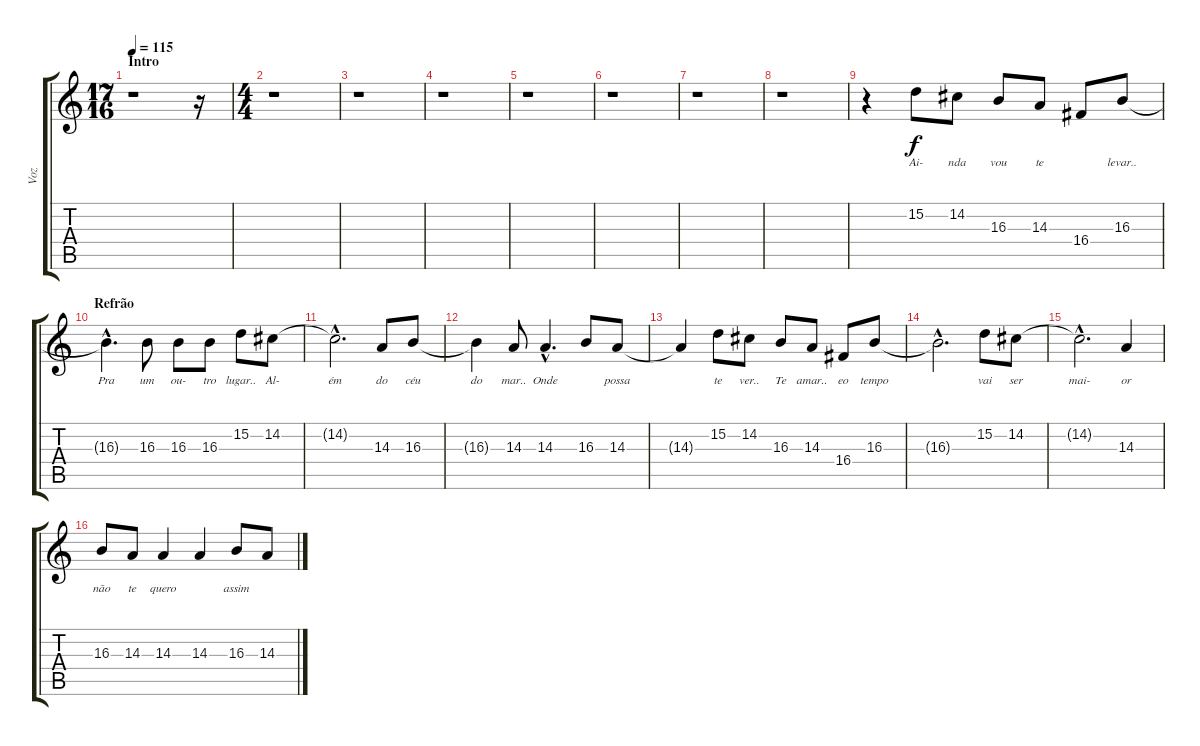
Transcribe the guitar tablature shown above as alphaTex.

\track ("Voz" "Voz") {instrument tenorsax}
\staff {score tabs}
\tuning (E4 B3 G3 D3 A2 E2) {hide}
\ts (17 16)
\section ("" "Intro")
\tempo 115
\clef g2
\ks c
r.1{dy f instrument tenorsax} r.16 |
\ts (4 4)
r.1 |
r.1 |
r.1 |
r.1 |
r.1 |
r.1 |
r.1 |
r.4 15.2.8{lyrics (0 "Ai-") lyrics (1 "") lyrics (2 "") lyrics (3 "") lyrics (4 "")} 14.2.8{lyrics (0 "nda") lyrics (1 "") lyrics (2 "") lyrics (3 "") lyrics (4 "")} 16.3.8{lyrics (0 "vou") lyrics (1 "") lyrics (2 "") lyrics (3 "") lyrics (4 "")} 14.3.8{lyrics (0 "te") lyrics (1 "") lyrics (2 "") lyrics (3 "") lyrics (4 "")} 16.4.8{lyrics (0 "") lyrics (1 "") lyrics (2 "") lyrics (3 "") lyrics (4 "")} 16.3.8{lyrics (0 "levar..") lyrics (1 "") lyrics (2 "") lyrics (3 "") lyrics (4 "")} |
\section ("" "Refrão")
16.3{hac t}.4{d lyrics (0 "Pra") lyrics (1 "") lyrics (2 "") lyrics (3 "") lyrics (4 "")} 16.3.8{lyrics (0 "um") lyrics (1 "") lyrics (2 "") lyrics (3 "") lyrics (4 "")} 16.3.8{lyrics (0 "ou-") lyrics (1 "") lyrics (2 "") lyrics (3 "") lyrics (4 "")} 16.3.8{lyrics (0 "tro") lyrics (1 "") lyrics (2 "") lyrics (3 "") lyrics (4 "")} 15.2.8{lyrics (0 "lugar..") lyrics (1 "") lyrics (2 "") lyrics (3 "") lyrics (4 "")} 14.2.8{lyrics (0 "Al-") lyrics (1 "") lyrics (2 "") lyrics (3 "") lyrics (4 "")} |
14.2{hac t}.2{d lyrics (0 "ém") lyrics (1 "") lyrics (2 "") lyrics (3 "") lyrics (4 "")} 14.3.8{lyrics (0 "do") lyrics (1 "") lyrics (2 "") lyrics (3 "") lyrics (4 "")} 16.3.8{lyrics (0 "céu") lyrics (1 "") lyrics (2 "") lyrics (3 "") lyrics (4 "")} |
16.3{t}.4{lyrics (0 "do") lyrics (1 "") lyrics (2 "") lyrics (3 "") lyrics (4 "")} 14.3.8{lyrics (0 "mar..") lyrics (1 "") lyrics (2 "") lyrics (3 "") lyrics (4 "")} 14.3{hac}.4{d lyrics (0 "Onde") lyrics (1 "") lyrics (2 "") lyrics (3 "") lyrics (4 "")} 16.3.8{lyrics (0 "") lyrics (1 "") lyrics (2 "") lyrics (3 "") lyrics (4 "")} 14.3.8{lyrics (0 "possa") lyrics (1 "") lyrics (2 "") lyrics (3 "") lyrics (4 "")} |
14.3{t}.4{lyrics (0 "") lyrics (1 "") lyrics (2 "") lyrics (3 "") lyrics (4 "")} 15.2.8{lyrics (0 "te") lyrics (1 "") lyrics (2 "") lyrics (3 "") lyrics (4 "")} 14.2.8{lyrics (0 "ver..") lyrics (1 "") lyrics (2 "") lyrics (3 "") lyrics (4 "")} 16.3.8{lyrics (0 "Te") lyrics (1 "") lyrics (2 "") lyrics (3 "") lyrics (4 "")} 14.3.8{lyrics (0 "amar..") lyrics (1 "") lyrics (2 "") lyrics (3 "") lyrics (4 "")} 16.4.8{lyrics (0 "eo") lyrics (1 "") lyrics (2 "") lyrics (3 "") lyrics (4 "")} 16.3.8{lyrics (0 "tempo") lyrics (1 "") lyrics (2 "") lyrics (3 "") lyrics (4 "")} |
16.3{hac t}.2{d lyrics (0 "") lyrics (1 "") lyrics (2 "") lyrics (3 "") lyrics (4 "")} 15.2.8{lyrics (0 "vai") lyrics (1 "") lyrics (2 "") lyrics (3 "") lyrics (4 "")} 14.2.8{lyrics (0 "ser") lyrics (1 "") lyrics (2 "") lyrics (3 "") lyrics (4 "")} |
14.2{hac t}.2{d lyrics (0 "mai-") lyrics (1 "") lyrics (2 "") lyrics (3 "") lyrics (4 "")} 14.3.4{lyrics (0 "or") lyrics (1 "") lyrics (2 "") lyrics (3 "") lyrics (4 "")} |
16.3.8{lyrics (0 "não") lyrics (1 "") lyrics (2 "") lyrics (3 "") lyrics (4 "")} 14.3.8{lyrics (0 "te") lyrics (1 "") lyrics (2 "") lyrics (3 "") lyrics (4 "")} 14.3.4{lyrics (0 "quero") lyrics (1 "") lyrics (2 "") lyrics (3 "") lyrics (4 "")} 14.3.4{lyrics (0 "") lyrics (1 "") lyrics (2 "") lyrics (3 "") lyrics (4 "")} 16.3.8{lyrics (0 "assim") lyrics (1 "") lyrics (2 "") lyrics (3 "") lyrics (4 "")} 14.3.8{lyrics (0 "") lyrics (1 "") lyrics (2 "") lyrics (3 "") lyrics (4 "")}
